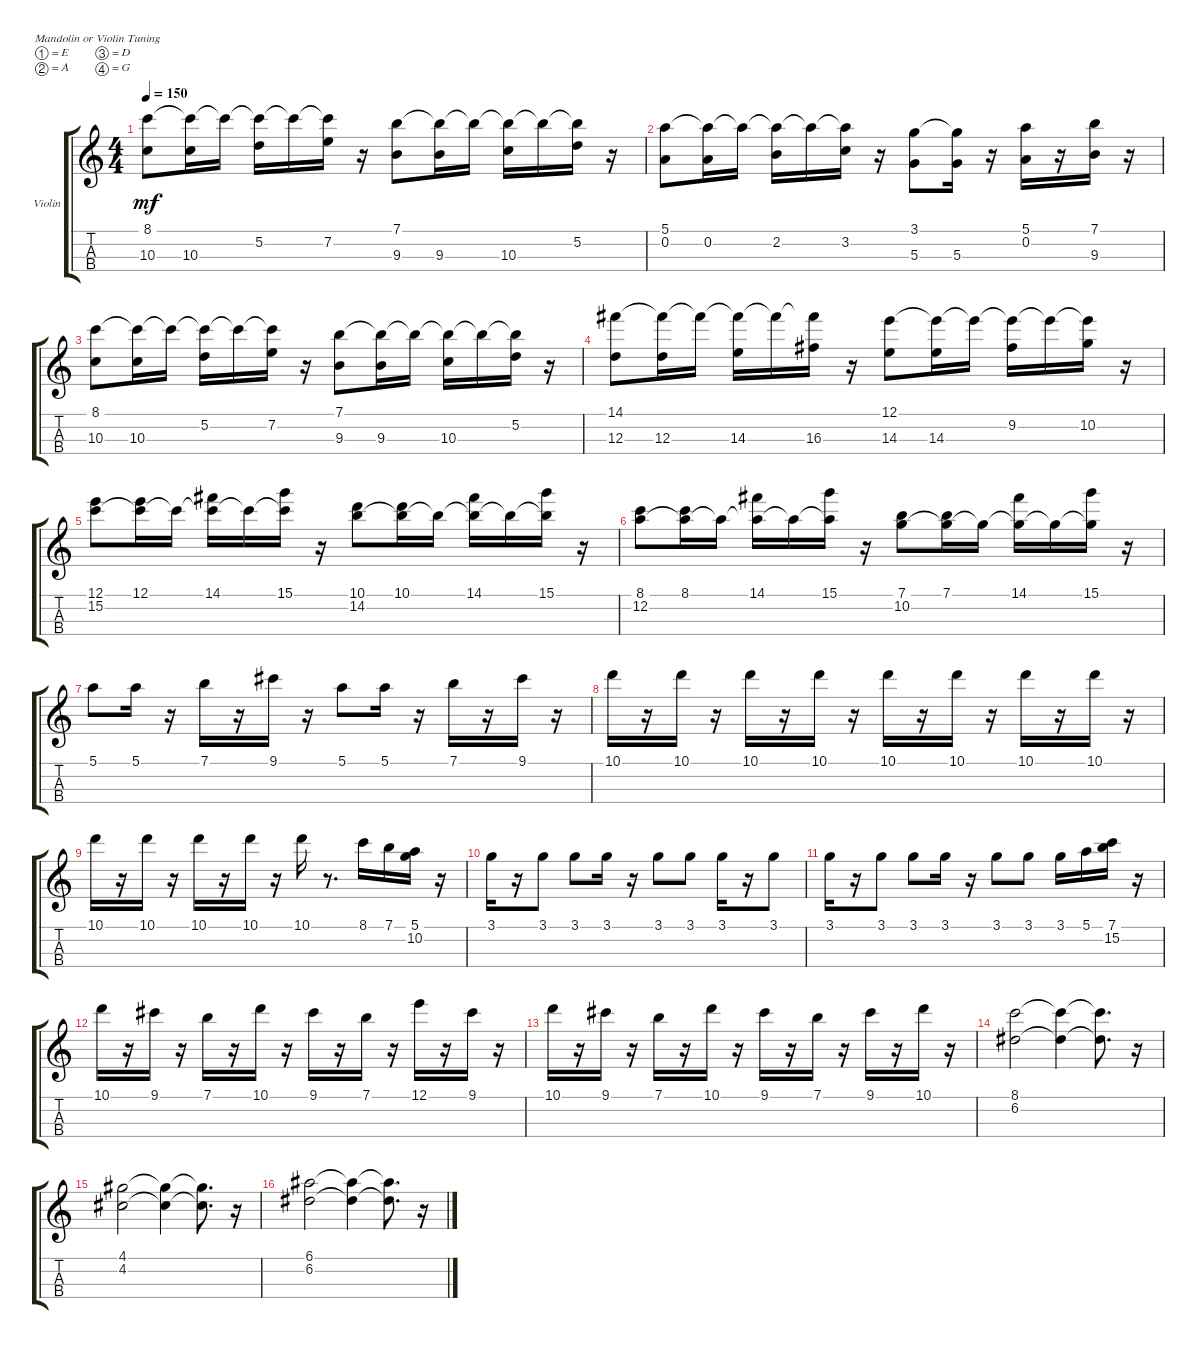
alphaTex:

\bracketExtendMode groupsimilarinstruments
\firstSystemTrackNameOrientation horizontal
\otherSystemsTrackNameOrientation horizontal
\track ("Tremolo Full Strings" "Violin") {instrument violin}
\staff {score tabs}
\tuning (E5 A4 D4 G3)
\ts (4 4)
\tempo 150
\clef g2
\ks c
(8.1 10.3).8{dy mf} (8.1{t} 10.3).16 8.1{t}.16 (8.1{t} 5.2).16 8.1{t}.16 (8.1{t} 7.2).16 r.16 (7.1 9.3).8 (7.1{t} 9.3).16 7.1{t}.16 (7.1{t} 10.3).16 7.1{t}.16 (7.1{t} 5.2).16 r.16 |
(5.1 0.2).8 (5.1{t} 0.2).16 5.1{t}.16 (5.1{t} 2.2).16 5.1{t}.16 (5.1{t} 3.2).16 r.16 (3.1 5.3).8 (3.1{t} 5.3).16 r.16 (5.1 0.2).16 r.16 (7.1 9.3).16 r.16 |
(8.1 10.3).8 (8.1{t} 10.3).16 8.1{t}.16 (8.1{t} 5.2).16 8.1{t}.16 (8.1{t} 7.2).16 r.16 (7.1 9.3).8 (7.1{t} 9.3).16 7.1{t}.16 (7.1{t} 10.3).16 7.1{t}.16 (7.1{t} 5.2).16 r.16 |
(14.1 12.3).8 (14.1{t} 12.3).16 14.1{t}.16 (14.1{t} 14.3).16 14.1{t}.16 (14.1{t} 16.3).16 r.16 (12.1 14.3).8 (12.1{t} 14.3).16 12.1{t}.16 (12.1{t} 9.2).16 12.1{t}.16 (12.1{t} 10.2).16 r.16 |
(12.1 15.2).8 (12.1 15.2{t}).16 15.2{t}.16 (14.1 15.2{t}).16 15.2{t}.16 (15.1 15.2{t}).16 r.16 (10.1 14.2).8 (10.1 14.2{t}).16 14.2{t}.16 (14.1 14.2{t}).16 14.2{t}.16 (15.1 14.2{t}).16 r.16 |
(8.1 12.2).8 (8.1 12.2{t}).16 12.2{t}.16 (14.1 12.2{t}).16 12.2{t}.16 (15.1 12.2{t}).16 r.16 (7.1 10.2).8 (7.1 10.2{t}).16 10.2{t}.16 (14.1 10.2{t}).16 10.2{t}.16 (15.1 10.2{t}).16 r.16 |
5.1.8 5.1.16 r.16 7.1.16 r.16 9.1.16 r.16 5.1.8 5.1.16 r.16 7.1.16 r.16 9.1.16 r.16 |
10.1.16 r.16 10.1.16 r.16 10.1.16 r.16 10.1.16 r.16 10.1.16 r.16 10.1.16 r.16 10.1.16 r.16 10.1.16 r.16 |
10.1.16 r.16 10.1.16 r.16 10.1.16 r.16 10.1.16 r.16 10.1.16 r.8{d} 8.1.16 7.1.16 (5.1 10.2).16 r.16 |
3.1.16 r.16 3.1.8 3.1.8 3.1.16 r.16 3.1.8 3.1.8 3.1.16 r.16 3.1.8 |
3.1.16 r.16 3.1.8 3.1.8 3.1.16 r.16 3.1.8 3.1.8 3.1.16 5.1.16 (7.1 15.2).16 r.16 |
10.1.16 r.16 9.1.16 r.16 7.1.16 r.16 10.1.16 r.16 9.1.16 r.16 7.1.16 r.16 12.1.16 r.16 9.1.16 r.16 |
10.1.16 r.16 9.1.16 r.16 7.1.16 r.16 10.1.16 r.16 9.1.16 r.16 7.1.16 r.16 9.1.16 r.16 10.1.16 r.16 |
(8.1 6.2).2 (8.1{t} 6.2{t}).4 (8.1{t} 6.2{t}).8{d} r.16 |
(4.1 4.2).2 (4.1{t} 4.2{t}).4 (4.1{t} 4.2{t}).8{d} r.16 |
(6.1 6.2).2 (6.1{t} 6.2{t}).4 (6.1{t} 6.2{t}).8{d} r.16
